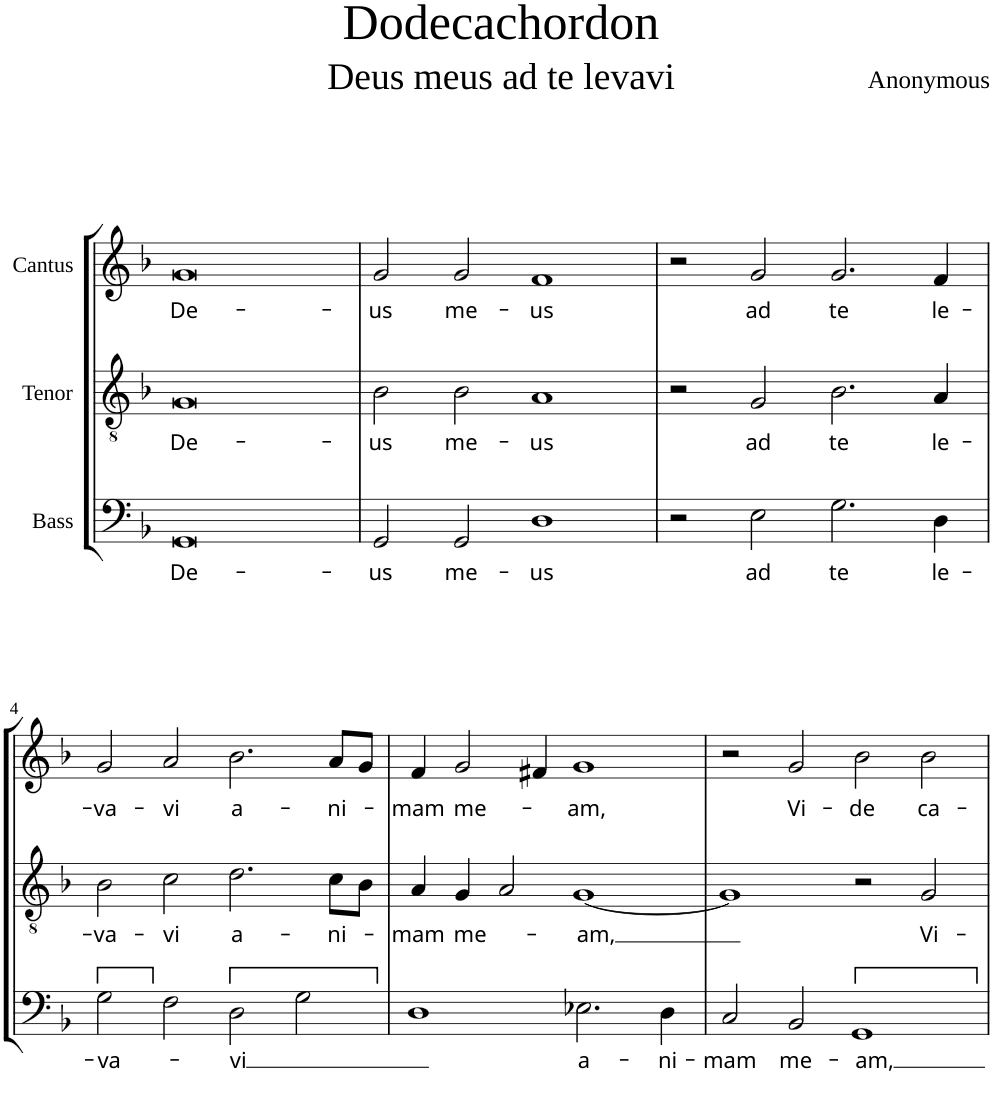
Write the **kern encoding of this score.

**kern	**text	**kern	**text	**kern	**text
*part3	*part3	*part2	*part2	*part1	*part1
*staff3	*staff3	*staff2	*staff2	*staff1	*staff1
*I"Bass	*	*I"Tenor	*	*I"Cantus	*
*clefF4	*	*clefGv2	*	*clefG2	*
*k[b-]	*	*k[b-]	*	*k[b-]	*
*d:	*	*d:	*	*d:	*
=1	=1	=1	=1	=1	=1
!	!LO:LY:b	!	!LO:LY:b	!	!LO:LY:b
[1GG	De-	[1G	De-	[1g	De-
=2	=2	=2	=2	=2	=2
!	!LO:LY:b	!	!LO:LY:b	!	!LO:LY:b
2GG/	-us	2B-\	-us	2g/	-us
1GG]	.	1G]	.	1g]	.
!	!LO:LY:b	!	!LO:LY:b	!	!LO:LY:b
2GG/	me-	2B-\	me-	2g/	me-
!	!LO:LY:b	!	!LO:LY:b	!	!LO:LY:b
1D	-us	1A	-us	1f	-us
=3	=3	=3	=3	=3	=3
2r	.	2r	.	2r	.
!	!LO:LY:b	!	!LO:LY:b	!	!LO:LY:b
2E\	ad	2G/	ad	2g/	ad
!	!LO:LY:b	!	!LO:LY:b	!	!LO:LY:b
2.G\	te	2.B-\	te	2.g/	te
!	!LO:LY:b	!	!LO:LY:b	!	!LO:LY:b
4D\	le-	4A/	le-	4f/	le-
!!LO:LB:g=z
=4	=4	=4	=4	=4	=4
!	!LO:LY:b	!	!LO:LY:b	!	!LO:LY:b
2G\	-va-	2B-\	-va-	2g/	-va-
!	!	!	!LO:LY:b	!	!LO:LY:b
2F\	.	2c\	-vi	2a/	-vi
!	!LO:LY:b	!	!LO:LY:b	!	!LO:LY:b
2D\	-vi	2.d\	a-	2.b-\	a-
2G\	.	.	.	.	.
!	!	!	!LO:LY:b	!	!LO:LY:b
.	.	8c\L	-ni-	8a/L	-ni-
.	.	8B-\J	.	8g/J	.
=5	=5	=5	=5	=5	=5
!	!	!	!LO:LY:b	!	!LO:LY:b
1D	.	4A/	-mam	4f/	-mam
!	!	!	!LO:LY:b	!	!LO:LY:b
.	.	4G/	me-	2g/	me-
.	.	2A/	.	.	.
.	.	.	.	4f#X/	.
!	!LO:LY:b	!	!LO:LY:b	!	!LO:LY:b
2.E-X\	a-	[1G	-am,	1g	-am,
!	!LO:LY:b	!	!	!	!
4D\	-ni-	.	.	.	.
=6	=6	=6	=6	=6	=6
!	!LO:LY:b	!	!	!	!
2C/	-mam	1G]	.	2r	.
!	!LO:LY:b	!	!	!	!LO:LY:b
2BB-/	me-	.	.	2g/	Vi-
!	!LO:LY:b	!	!	!	!LO:LY:b
1GG	-am,	2r	.	2b-\	-de
!	!	!	!LO:LY:b	!	!LO:LY:b
.	.	2G/	Vi-	2b-\	ca-
=	=	=	=	=	=
*-	*-	*-	*-	*-	*-
